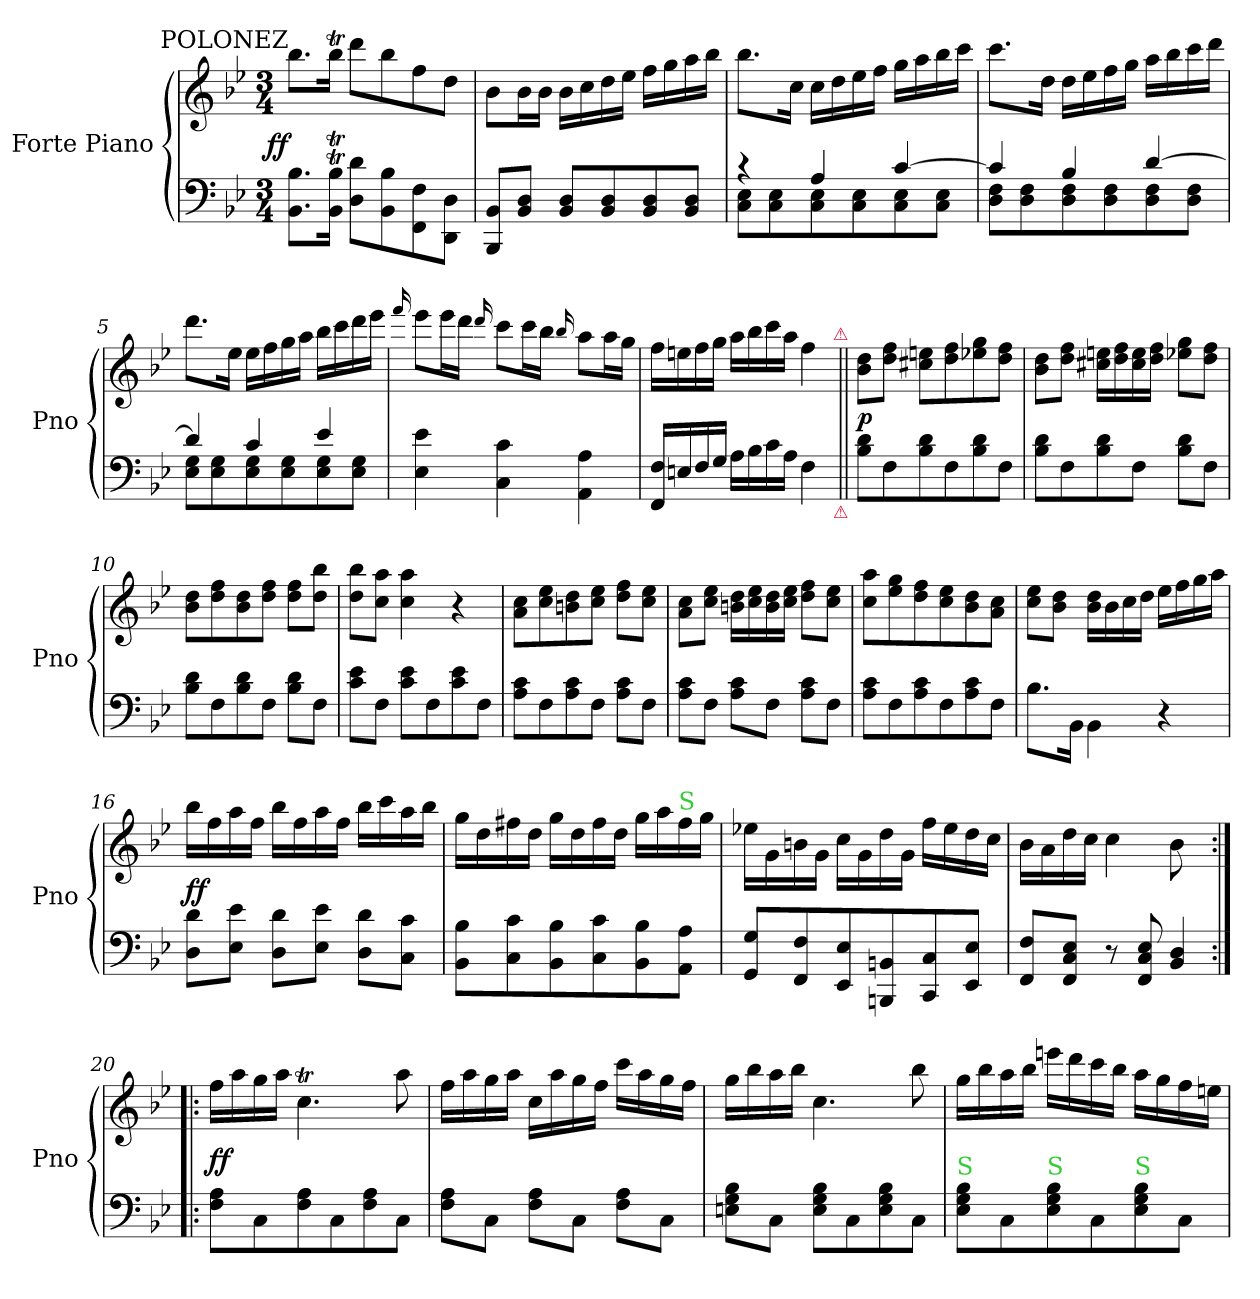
**kern	**kern	**dynam
*part1	*part1	*part1
*staff2	*staff1	*staff1/2
*I"Forte Piano	*	*
*I'Pno	*	*
*clefF4	*clefG2	*
*k[b-e-]	*k[b-e-]	*
*B-:	*B-:	*
*M3/4	*M3/4	*
=1	=1	=1
!	!LO:TX:a:rj:t=POLONEZ	!
!	!	!LO:DY:rj
8.BB-\ 8.B-\L	8.bb-\L	ff
16BB-T\ 16B-T\Jk	16bb-T\Jk	.
8D\ 8d\L	8ddd\L	.
8BB-\ 8B-\	8bb-\	.
8FF\ 8F\	8ff\	.
8DD\ 8D\J	8dd\J	.
=2	=2	=2
8BBB-/ 8BB-/L	8b-\L	.
8BB-/ 8D/J	16b-\L	.
.	16b-\JJ	.
8BB-/ 8D/L	16b-\LL	.
.	16cc\	.
8BB-/ 8D/	16dd\	.
.	16ee-\JJ	.
8BB-/ 8D/	16ff\LL	.
.	16gg\	.
8BB-/ 8D/J	16aa\	.
.	16bb-\JJ	.
=3	=3	=3
*^	*	*
4r	8C\ 8E-\L	8.bb-\L	.
.	8C\ 8E-\	.	.
.	.	16cc\Jk	.
4A/	8C\ 8E-\	16cc\LL	.
.	.	16dd\	.
.	8C\ 8E-\	16ee-\	.
.	.	16ff\JJ	.
[4c/	8C\ 8E-\	16gg\LL	.
.	.	16aa\	.
.	8C\ 8E-\J	16bb-\	.
.	.	16ccc\JJ	.
=4	=4	=4	=4
4c/]	8D\ 8F\L	8.ccc\L	.
.	8D\ 8F\	.	.
.	.	16dd\Jk	.
4B-/	8D\ 8F\	16dd\LL	.
.	.	16ee-\	.
.	8D\ 8F\	16ff\	.
.	.	16gg\JJ	.
[4d/	8D\ 8F\	16aa\LL	.
.	.	16bb-\	.
.	8D\ 8F\J	16ccc\	.
.	.	16ddd\JJ	.
=5	=5	=5	=5
4d/]	8E-\ 8G\L	8.ddd\L	.
.	8E-\ 8G\	.	.
.	.	16ee-\Jk	.
4c/	8E-\ 8G\	16ee-\LL	.
.	.	16ff\	.
.	8E-\ 8G\	16gg\	.
.	.	16aa\JJ	.
4e-/	8E-\ 8G\	16bb-\LL	.
.	.	16ccc\	.
.	8E-\ 8G\J	16ddd\	.
.	.	16eee-\JJ	.
*v	*v	*	*
=6	=6	=6
.	16qqfff/	.
4E-\ 4e-\	8eee-\L	.
.	16eee-\L	.
.	16ddd\JJ	.
.	16qqddd/	.
4C\ 4c\	8ccc\L	.
.	16ccc\L	.
.	16bb-\JJ	.
.	16qqbb-/	.
4AA\ 4A\	8aa\L	.
.	16aa\L	.
.	16gg\JJ	.
=7	=7	=7
16FF/ 16F/LL	16ff\LL	.
16En/	16een\	.
16F/	16ff\	.
16G/JJ	16gg\JJ	.
16A\LL	16aa\LL	.
16B-\	16bb-\	.
16c\	16ccc\	.
16A\JJ	16aa\JJ	.
4F\	4ff\	.
!	!LO:TX:a:cj:color=crimson:t=⚠	!
!LO:TX:b:cj:color=crimson:t=⚠	!	!
=8||	=8||	=8||
8B-\ 8d\L	8b-\ 8dd\L	p
8F\	8dd\ 8ff\J	.
8B-\ 8d\	8cc#X\ 8een\L	.
8F\	8dd\ 8ff\	.
8B-\ 8d\	8ee-X\ 8gg\	.
8F\J	8dd\ 8ff\J	.
=9	=9	=9
8B-\ 8d\L	8b-\ 8dd\L	.
8F\	8dd\ 8ff\J	.
8B-\ 8d\	16cc#X\ 16een\LL	.
.	16dd\ 16ff\	.
8F\J	16cc#\ 16ee\	.
.	16dd\ 16ff\JJ	.
8B-\ 8d\L	8ee-X\ 8gg\L	.
8F\J	8dd\ 8ff\J	.
=10	=10	=10
8B-\ 8d\L	8b-\ 8dd\L	.
8F\	8dd\ 8ff\	.
8B-\ 8d\	8b-\ 8dd\	.
8F\J	8dd\ 8ff\J	.
8B-\ 8d\L	8dd\ 8ff\L	.
8F\J	8dd\ 8bb-\J	.
=11	=11	=11
8c\ 8e-\L	8dd\ 8bb-\L	.
8F\J	8cc\ 8aa\J	.
8c\ 8e-\L	4cc\ 4aa\	.
8F\	.	.
8c\ 8e-\	4r	.
8F\J	.	.
=12	=12	=12
8A\ 8c\L	8a\ 8cc\L	.
8F\	8cc\ 8ee-\	.
8A\ 8c\	8bn\ 8dd\	.
8F\J	8cc\ 8ee-\J	.
8A\ 8c\L	8dd\ 8ff\L	.
8F\J	8cc\ 8ee-\J	.
=13	=13	=13
8A\ 8c\L	8a\ 8cc\L	.
8F\J	8cc\ 8ee-\J	.
8A\ 8c\L	16bn\ 16dd\LL	.
.	16cc\ 16ee-\	.
8F\J	16b\ 16dd\	.
.	16cc\ 16ee-\JJ	.
8A\ 8c\L	8dd\ 8ff\L	.
8F\J	8cc\ 8ee-\J	.
=14	=14	=14
8A\ 8c\L	8cc\ 8aa\L	.
8F\	8ee-\ 8gg\	.
8A\ 8c\	8dd\ 8ff\	.
8F\	8cc\ 8ee-\	.
8A\ 8c\	8b-\ 8dd\	.
8F\J	8a\ 8cc\J	.
=15	=15	=15
8.B-\L	8cc\ 8ee-\L	.
.	8b-\ 8dd\J	.
16BB-\Jk	.	.
4BB-\	16b-\ 16dd\LL	.
.	16b-\	.
.	16cc\	.
.	16dd\JJ	.
4r	16ee-\LL	.
.	16ff\	.
.	16gg\	.
.	16aa\JJ	.
=16	=16	=16
8D\ 8d\L	16bb-\LL	ff
.	16ff\	.
8E-\ 8e-\J	16aa\	.
.	16ff\JJ	.
8D\ 8d\L	16bb-\LL	.
.	16ff\	.
8E-\ 8e-\J	16aa\	.
.	16ff\JJ	.
8D\ 8d\L	16bb-\LL	.
.	16ccc\	.
8C\ 8c\J	16aa\	.
.	16bb-\JJ	.
=17	=17	=17
8BB-\ 8B-\L	16gg\LL	.
.	16dd\	.
8C\ 8c\	16ff#X\	.
.	16dd\JJ	.
8BB-\ 8B-\	16gg\LL	.
.	16dd\	.
8C\ 8c\	16ff#\	.
.	16dd\JJ	.
8BB-\ 8B-\	16gg\LL	.
.	16aa\	.
!	!LO:TX:a:color=limegreen:t=S	!
8AA\ 8A\J	16ff#\	.
.	16gg\JJ	.
=18	=18	=18
8GG/ 8G/L	16ee-X\LL	.
.	16g\	.
8FF/ 8F/	16bn\	.
.	16g\JJ	.
8EE-/ 8E-/	16cc\LL	.
.	16g\	.
8BBBn/ 8BBn/	16dd\	.
.	16g\JJ	.
8CC/ 8C/	16ff\LL	.
.	16ee-\	.
8EE-/ 8E-/J	16dd\	.
.	16cc\JJ	.
=19	=19	=19
8FF/ 8F/L	16b-\LL	.
.	16a\	.
8FF/ 8C/ 8E-/J	16dd\	.
.	16cc\JJ	.
8r	4cc\	.
8FF/ 8C/ 8E-/	.	.
!	!LO:N:vis=8	!
4BB-/ 4D/	4b-\	.
=20:|!|:	=20:|!|:	=20:|!|:
8F\ 8A\L	16ff\LL	ff
.	16aa\	.
8C\	16gg\	.
.	16aa\JJ	.
8F\ 8A\	4.ccT	.
8C\	.	.
8F\ 8A\	.	.
8C\J	8aa\	.
=21	=21	=21
8F\ 8A\L	16ff\LL	.
.	16aa\	.
8C\J	16gg\	.
.	16aa\JJ	.
8F\ 8A\L	16cc\LL	.
.	16aa\	.
8C\J	16gg\	.
.	16ff\JJ	.
8F\ 8A\L	16ccc\LL	.
.	16aa\	.
8C\J	16gg\	.
.	16ff\JJ	.
=22	=22	=22
8En\ 8G\ 8B-\L	16gg\LL	.
.	16bb-\	.
8C\J	16aa\	.
.	16bb-\JJ	.
8E\ 8G\ 8B-\L	4.cc\	.
8C\	.	.
8E\ 8G\ 8B-\	.	.
8C\J	8bb-\	.
=23	=23	=23
!LO:TX:a:color=limegreen:t=S	!	!
8E-\ 8G\ 8B-\L	16gg\LL	.
.	16bb-\	.
8C\	16aa\	.
.	16bb-\JJ	.
!LO:TX:a:color=limegreen:t=S	!	!
8E-\ 8G\ 8B-\	16eeen\LL	.
.	16ddd\	.
8C\	16ccc\	.
.	16bb-\JJ	.
!LO:TX:a:color=limegreen:t=S	!	!
8E-\ 8G\ 8B-\	16aa\LL	.
.	16gg\	.
8C\J	16ff\	.
.	16een\JJ	.
=	=	=
*-	*-	*-
